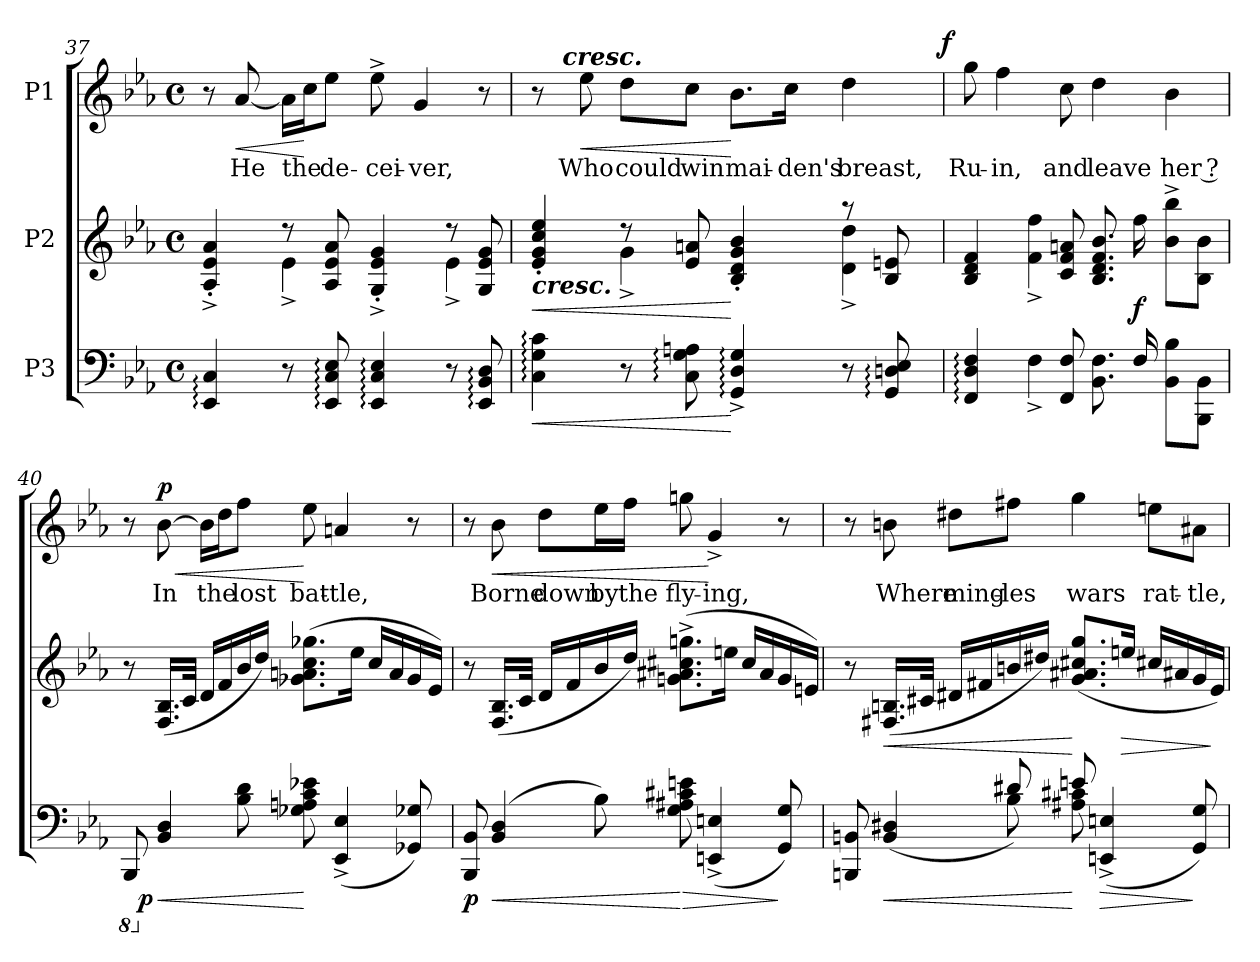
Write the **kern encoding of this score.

**kern	**dynam	**kern	**dynam	**kern	**text	**dynam
*part3	*part3	*part2	*part2	*part1	*part1	*part1
*staff3	*staff3	*staff2	*staff2	*staff1	*staff1	*staff1
*I"P3	*	*I"P2	*	*I"P1	*	*
*clefF4	*	*clefG2	*	*clefG2	*	*
*k[b-e-a-]	*	*k[b-e-a-]	*	*k[b-e-a-]	*	*
*E-:	*	*E-:	*	*E-:	*	*
*M4/4	*	*M4/4	*	*M4/4	*	*
*met(c)	*	*met(c)	*	*met(c)	*	*
=37	=37	=37	=37	=37	=37	=37
*	*	*^	*	*	*	*
4EE-i/: 4Ci:	.	4A-i/'^ 4e-i'^ 4a-i'^	4ryy	.	8r	.	.
!	!	!	!	!	!	!LO:LY:b:color=#000000	!LO:HP:b
.	.	.	.	.	[8a-i/	He	<
8r	.	8r	4e-^i\	.	16a-i\LL]	.	.
!	!	!	!	!	!	!LO:LY:b:color=#000000	!
.	.	.	.	.	16cci\J	the	[
!	!	!	!	!	!	!LO:LY:b:color=#000000	!
8EE-i/: 8Ci: 8E-i:	.	8A-i/ 8e-i 8a-i	.	.	8ee-i\J	de-	.
!	!	!	!	!	!	!LO:LY:b:color=#000000	!
4EE-i/: 4Ci: 4E-i:	.	4Gi/'^ 4e-i'^ 4gi'^	4ryy	.	8ee-^i\	-cei-	.
!	!	!	!	!	!	!LO:LY:b:color=#000000	!
.	.	.	.	.	4gi/	-ver,	.
8r	.	8r	4e-^i\	.	.	.	.
8EE-i/: 8BB-i: 8Di:	.	8Gi/ 8e-i 8gi	.	.	8r	.	.
!!LO:LB:g=z
=38	=38	=38	=38	=38	=38	=38	=38
!	!	!LO:TX:b:Bi:t=cresc.	!	!	!	!	!
!	!LO:HP:b	!	!	!LO:HP:b	!	!	!
*	*	*	*	*	*^	*	*
*	*	*	*	*	*	*^	*	*
4Ci\: 4Gi: 4ci:	<	4e-i/' 4gi' 4cci' 4ee-i'	4ryy	<	8r	2ryy	16ryy	.	.
.	.	.	.	.	.	.	64ryy	.	.
!	!	!	!	!	!	!	!LO:TX:a:Bi:t=cresc.	!	!
.	.	.	.	.	.	.	2ryy	.	.
!	!	!	!	!	!	!	!	!LO:LY:b:color=#000000	!LO:HP:b
.	.	.	.	.	8ee-i\	.	.	Who	<
!	!	!	!	!	!	!	!	!LO:LY:b:color=#000000	!
8r	.	8r	4g^i\	.	8ddi\L	.	.	could	.
!	!	!	!	!	!	!	!	!LO:LY:b:color=#000000	!
8Ci\: 8Gi: 8Ani:	.	8e-i/ 8ani	.	.	8cci\J	.	.	win	.
!	!	!	!	!	!	!	!	!LO:LY:b:color=#000000	!
4GGi/:^ 4Di:^ 4Gi:^	[	4B-i/' 4di' 4gi' 4b-i'	4ryy	[	8.b-i\L	4ryy	.	mai-	[
.	.	.	.	.	.	.	4ryy	.	.
!	!	!	!	!	!	!	!	!LO:LY:b:color=#000000	!
.	.	.	.	.	16cci\Jk	.	.	-den's	.
!	!	!	!	!	!	!	!	!LO:LY:b:color=#000000	!
8r	.	8r	4di\^ 4ddi^	.	4ddi\	8ryy	.	breast,	.
.	.	.	.	.	.	.	8ryy	.	.
8GGi/: 8Dni: 8E-i:	.	8B-i/ 8eni	.	.	.	16ryy	.	.	.
.	.	.	.	.	.	32ryy	.	.	.
.	.	.	.	.	.	.	32.ryy	.	.
.	.	.	.	.	.	64ryy	.	.	.
.	.	.	.	.	.	128...ryy	.	.	.
.	.	.	.	.	.	1024ryy	.	.	f
*	*	*	*	*	*v	*v	*v	*	*
=39	=39	=39	=39	=39	=39	=39	=39
*^	*	*	*	*	*	*	*
*	*	*	*	*	*	*^	*	*
*	*	*	*	*	*	*	*^	*	*
!	!	!	!	!	!	!	!	!	!LO:LY:b:color=#000000	!
*	*	*	*	*	*	*v	*v	*v	*	*
4FFi/: 4Di: 4Fi:	4ryy	.	4B-i/ 4di 4fi	4ryy	.	8ggi\	Ru-	.
!	!	!	!	!	!	!	!LO:LY:b:color=#000000	!
.	.	.	.	.	.	4ffi\	-in,	.
8ryy	4F^i\	.	8ryy	4fi\^ 4ffi^	.	.	.	.
!	!	!	!	!	!	!	!LO:LY:b:color=#000000	!
8FFi/ 8Fi	.	.	8ci/ 8fi 8ani	.	.	8cci\	and	.
!	!	!	!	!	!	!	!LO:LY:b:color=#000000	!
8.BB-i\ 8.Fi	2ryy	.	8.B-i/ 8.di 8.fi 8.b-i	4ryy	.	4ddi\	leave	.
16Fi/	.	.	16ffi\	.	f	.	.	.
!	!	!	!	!	!	!	!LO:LY:b:color=#000000	!
8BB-i\ 8B-iL	.	.	8b-i\^ 8bb-i^L	4ryy	.	4b-i\	her ?	.
8BBB-i\ 8BB-iJ	.	.	8B-i\ 8b-iJ	.	.	.	.	.
*	*	*	*v	*v	*	*	*	*
!!LO:LB:g=z
=40	=40	=40	=40	=40	=40	=40	=40
*8ba	*	*	*	*	*	*	*
8BBBB-i/	32ryy	.	8r	.	8r	.	.
.	256..ryy	.	.	.	.	.	.
.	2ryy	p	.	.	.	.	.
*X8ba	*	*	*	*	*	*	*
!	!	!LO:HP:b	!	!	!	!	!
!	!	!	!	!	!	!LO:LY:b:color=#000000	!LO:HP:b
4BB-i/ 4Di	.	<	(16.Fi/ 16.B-iLL	.	[8b-i\	In	< p
.	.	.	32ci/JJk	.	.	.	.
.	.	.	16di/LL	.	16b-i\LL]	.	.
!	!	!	!	!	!	!LO:LY:b:color=#000000	!
.	.	.	16fi/	.	16ddi\J	the	.
!	!	!	!	!	!	!LO:LY:b:color=#000000	!
8B-i\ 8di	.	.	16b-i/	.	8ffi\J	lost	.
.	.	.	16ddi/JJ)	.	.	.	.
!	!	!	!	!	!	!LO:LY:b:color=#000000	!
8G-Xi\ 8Ani 8ci 8e-Xi	.	[	(8.g-Xi\ 8.ani 8.cci 8.gg-XiL	.	8ee-i\	bat-	[
.	4ryy	.	.	.	.	.	.
!	!	!	!	!	!	!LO:LY:b:color=#000000	!
(4EE-i/^ 4E-i^	.	.	.	.	4ani/	-tle,	.
.	.	.	16ee-i\Jk	.	.	.	.
.	.	.	16cci/LL	.	.	.	.
.	8ryy	.	.	.	.	.	.
.	.	.	16ai/	.	.	.	.
8GG-Xi/ 8G-Xi)	.	.	16g-i/	.	8r	.	.
.	16ryy	.	.	.	.	.	.
.	.	.	16e-i/JJ)	.	.	.	.
.	64ryy	.	.	.	.	.	.
.	128ryy	.	.	.	.	.	.
.	1024ryy	.	.	.	.	.	.
=41	=41	=41	=41	=41	=41	=41	=41
!LO:TX:a:Bi:t=cresc.	!	!	!	!	!	!	!
*v	*v	*	*	*	*	*	*
8BBB-i/ 8BB-i	p	8r	.	8r	.	.
!	!LO:HP:b	!	!	!	!	!
!	!	!	!	!	!LO:LY:b:color=#000000	!LO:HP:b
(4BB-i/ 4Di	<	(16.Fi/ 16.B-iLL	.	8b-i\	Borne	<
.	.	32ci/JJk	.	.	.	.
!	!	!	!	!	!LO:LY:b:color=#000000	!
.	.	16di/LL	.	8ddi\L	down	.
.	.	16fi/	.	.	.	.
!	!	!	!	!	!LO:LY:b:color=#000000	!
8B-i\)	.	16b-i/	.	16ee-i\L	by	.
!	!	!	!	!	!LO:LY:b:color=#000000	!
.	.	16ddi/JJ)	.	16ffi\JJ	the	.
!	!LO:HP:n=1:b	!	!	!	!	!
!	!	!	!	!	!LO:LY:b:color=#000000	!
8Gi\ 8A#Xi 8c#Xi 8eni	[ >	(8.gni\^ 8.a#Xi^ 8.cc#Xi^ 8.ggni^L	.	8ggni\	fly-	.
!	!	!	!	!	!LO:LY:b:color=#000000	!
(4EEni/^ 4Eni^	.	.	.	4g^i/	-ing,	[
.	.	16eeni\Jk	.	.	.	.
.	.	16cc#i/LL	.	.	.	.
.	.	16a#i/	.	.	.	.
8GGi/ 8Gi)	]	16gi/	.	8r	.	.
.	.	16eni/JJ)	.	.	.	.
!!LO:LB:g=z
=42	=42	=42	=42	=42	=42	=42
*^	*	*	*	*	*	*
8BBBni/ 8BBni	4ryy	.	8r	.	8r	.	.
!	!	!LO:HP:b	!	!LO:HP:b	!	!	!
!	!	!	!	!	!	!LO:LY:b:color=#000000	!
(4BBi/ 4D#Xi	.	<	(16.F#Xi/ 16.BniLL	<	8bni\	Where	.
.	.	.	32c#Xi/JJk	.	.	.	.
!	!	!	!	!	!	!LO:LY:b:color=#000000	!
.	8ryy	.	16d#Xi/LL	.	8dd#Xi\L	ming-	.
.	.	.	16f#Xi/	.	.	.	.
!	!	!	!	!	!	!LO:LY:b:color=#000000	!
8d#Xi/)	8B-i\	.	16bni/	.	8ff#Xi\J	-les	.
.	.	.	16dd#Xi/JJ)	.	.	.	.
!	!	!	!	!	!	!LO:LY:b:color=#000000	!
8eni/	8A#Xi\ 8c#Xi	[	(8.gi/ 8.a#Xi 8.cc#Xi 8.ggiL	[	4ggi\	wars	.
!	!	!LO:HP:b	!	!	!	!	!
(4EEni/^ 4Eni^	8ryy	>	.	.	.	.	.
!	!	!	!	!LO:HP:b	!	!	!
.	.	.	16eeni/Jk	>	.	.	.
!	!	!	!	!	!	!LO:LY:b:color=#000000	!
.	4ryy	.	16cc#Xi/LL	.	8eeni\L	rat-	.
.	.	.	16a#Xi/	.	.	.	.
!	!	!	!	!	!	!LO:LY:b:color=#000000	!
8GGi/ 8Gi)	.	]	16gi/	.	8a#Xi\J	-tle,	.
.	.	.	16e-i/JJ)	]	.	.	.
*v	*v	*	*	*	*	*	*
=	=	=	=	=	=	=
*-	*-	*-	*-	*-	*-	*-
